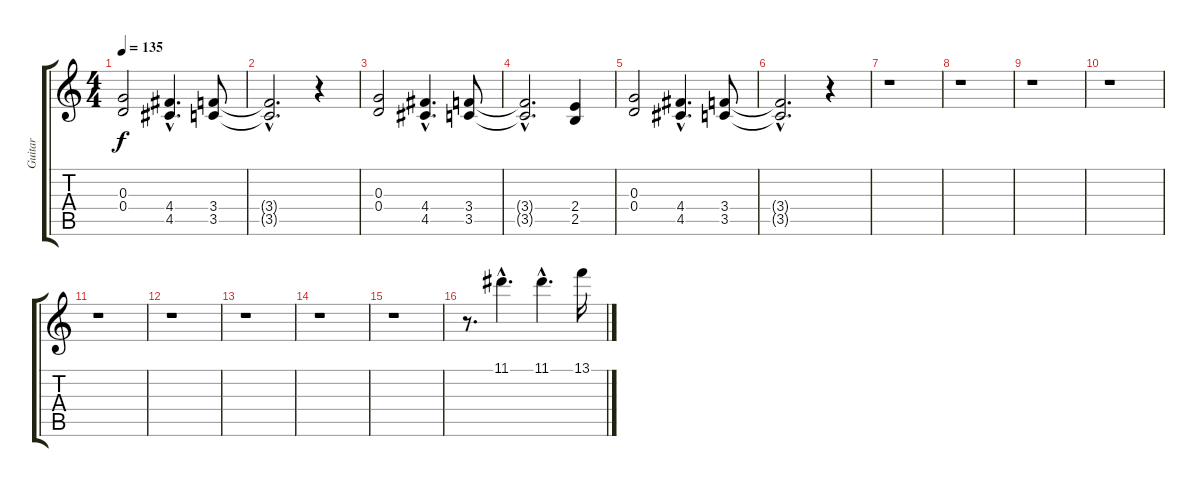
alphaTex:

\track ("Guitar" "Guitar") {instrument distortionguitar}
\staff {score tabs}
\tuning (E4 B3 G3 D3 A2 E2) {hide}
\ts (4 4)
\tempo 135
\clef g2
\ks c
(0.3 0.4).2{dy f} (4.4{hac} 4.5{hac}).4{d} (3.4 3.5).8 |
(3.4{hac t} 3.5{hac t}).2{d} r.4 |
(0.3 0.4).2 (4.4{hac} 4.5{hac}).4{d} (3.4 3.5).8 |
(3.4{hac t} 3.5{hac t}).2{d} (2.4 2.5).4 |
(0.3 0.4).2 (4.4{hac} 4.5{hac}).4{d} (3.4 3.5).8 |
(3.4{hac t} 3.5{hac t}).2{d} r.4 |
r.1 |
r.1 |
r.1 |
r.1 |
r.1 |
r.1 |
r.1 |
r.1 |
r.1 |
r.8{d} 11.1{hac}.4{d} 11.1{hac}.4{d} 13.1.16
